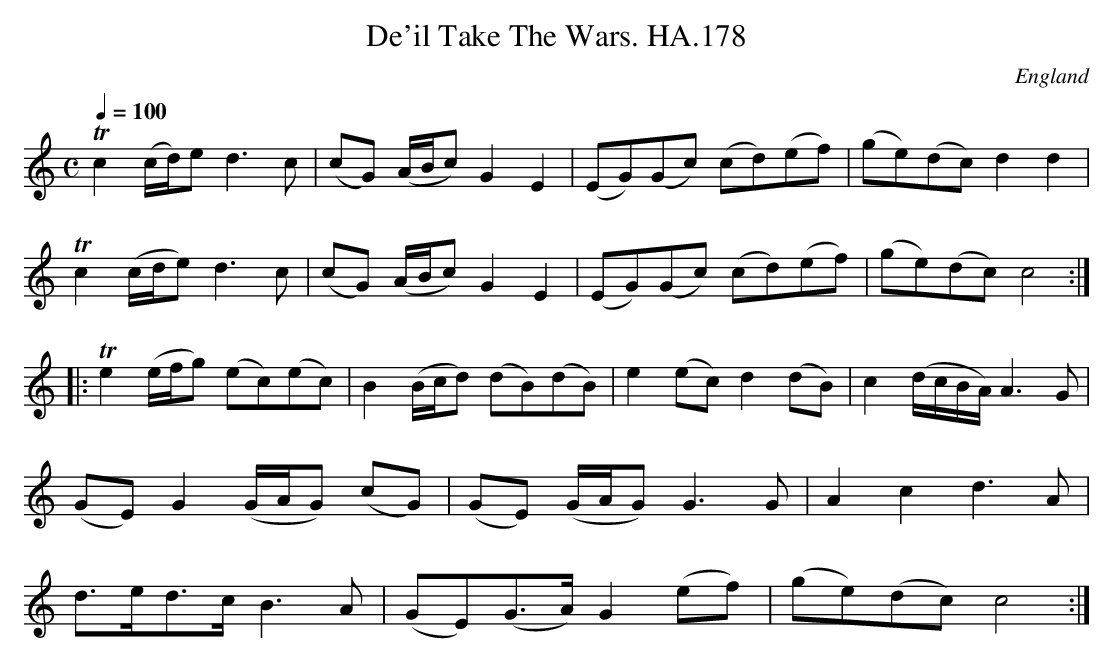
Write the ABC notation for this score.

X:1
T:De'il Take The Wars. HA.178
L:1/8
M:C
O:England
Q:1/4=100
K:C
Tc2 (c/2d/2)e d3c|(cG) (A/2B/2c) G2E2|\
(EG)(Gc) (cd)(ef)|(ge)(dc) d2d2|!
Tc2(c/2d/2e) d3c|(cG) (A/2B/2c) G2E2|\
(EG)(Gc) (cd)(ef)|(ge)(dc) c4:|!
|:Te2 (e/2f/2g) (ec)(ec)|B2(B/2c/2d) (dB)(dB)|\
e2(ec) d2(dB)|c2 (d/2c/2B/2A/2) A3G|!
(GE)G2(G/2A/2G) (cG)|\
(GE) (G/2A/2G) G3G|A2c2 d3A|!
d>ed>c B3A|(GE)(G>A) G2(ef)|(ge)(dc) c4:|
